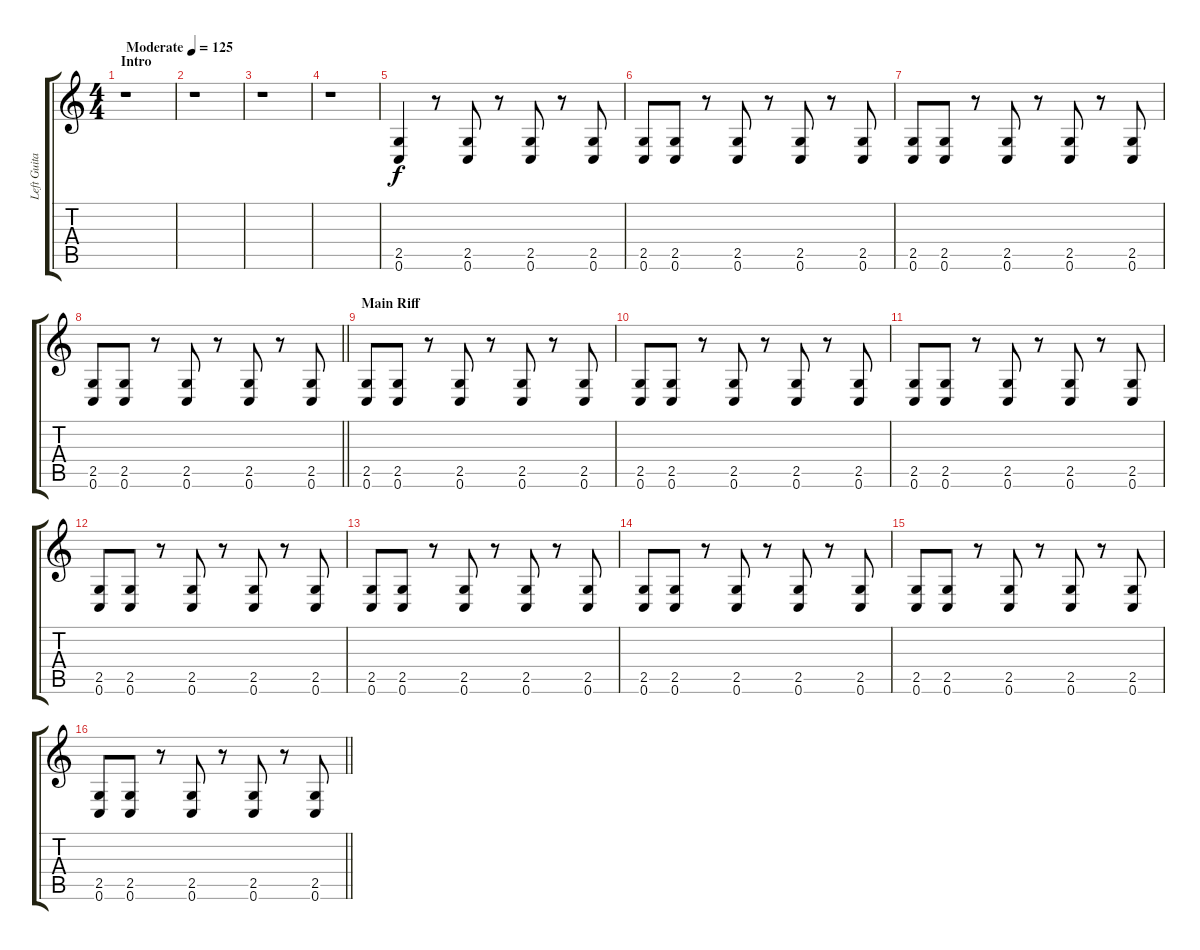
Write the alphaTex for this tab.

\track ("Left Guitar" "Left Guita") {instrument overdrivenguitar}
\staff {score tabs}
\tuning (C4 G3 Eb3 Bb2 F2 C2) {hide}
\ts (4 4)
\section ("" "Intro ")
\tempo (125 "Moderate")
\clef g2
\ks c
r.1{dy f instrument overdrivenguitar} |
r.1 |
r.1 |
r.1 |
(2.5 0.6).4 r.8 (2.5 0.6).8 r.8 (2.5 0.6).8 r.8 (2.5 0.6).8 |
(2.5 0.6).8 (2.5 0.6).8 r.8 (2.5 0.6).8 r.8 (2.5 0.6).8 r.8 (2.5 0.6).8 |
(2.5 0.6).8 (2.5 0.6).8 r.8 (2.5 0.6).8 r.8 (2.5 0.6).8 r.8 (2.5 0.6).8 |
\barLineRight lightlight
(2.5 0.6).8 (2.5 0.6).8 r.8 (2.5 0.6).8 r.8 (2.5 0.6).8 r.8 (2.5 0.6).8 |
\section ("" "Main Riff")
(2.5 0.6).8 (2.5 0.6).8 r.8 (2.5 0.6).8 r.8 (2.5 0.6).8 r.8 (2.5 0.6).8 |
(2.5 0.6).8 (2.5 0.6).8 r.8 (2.5 0.6).8 r.8 (2.5 0.6).8 r.8 (2.5 0.6).8 |
(2.5 0.6).8 (2.5 0.6).8 r.8 (2.5 0.6).8 r.8 (2.5 0.6).8 r.8 (2.5 0.6).8 |
(2.5 0.6).8 (2.5 0.6).8 r.8 (2.5 0.6).8 r.8 (2.5 0.6).8 r.8 (2.5 0.6).8 |
(2.5 0.6).8 (2.5 0.6).8 r.8 (2.5 0.6).8 r.8 (2.5 0.6).8 r.8 (2.5 0.6).8 |
(2.5 0.6).8 (2.5 0.6).8 r.8 (2.5 0.6).8 r.8 (2.5 0.6).8 r.8 (2.5 0.6).8 |
(2.5 0.6).8 (2.5 0.6).8 r.8 (2.5 0.6).8 r.8 (2.5 0.6).8 r.8 (2.5 0.6).8 |
\barLineRight lightlight
(2.5 0.6).8 (2.5 0.6).8 r.8 (2.5 0.6).8 r.8 (2.5 0.6).8 r.8 (2.5 0.6).8
